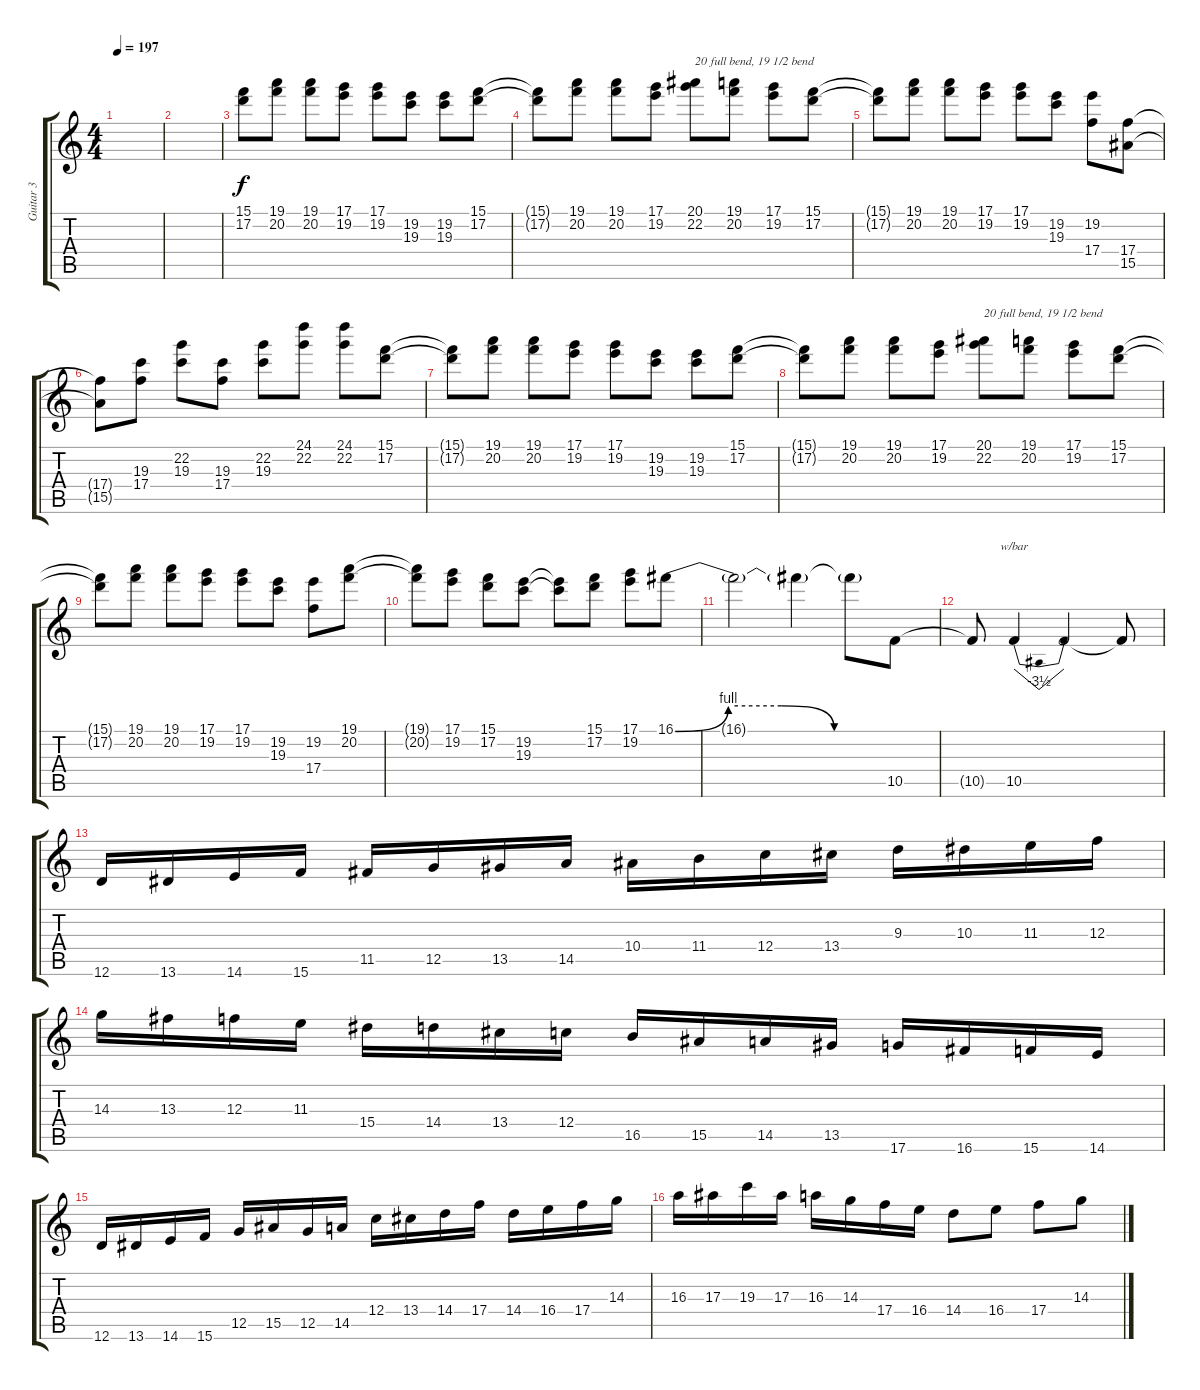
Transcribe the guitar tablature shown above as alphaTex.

\track ("Guitar 3" "Guitar 3") {instrument distortionguitar}
\staff {score tabs}
\tuning (D4 A3 F3 C3 G2 D2) {hide}
\ts (4 4)
\tempo 197
\clef g2
\ks c
|
|
(15.1 17.2).8{volume 16} (19.1 20.2).8 (19.1 20.2).8 (17.1 19.2).8 (17.1 19.2).8 (19.2 19.3).8 (19.2 19.3).8 (15.1 17.2).8 |
(15.1{t} 17.2{t}).8 (19.1 20.2).8 (19.1 20.2).8 (17.1 19.2).8 (20.1 22.2).8{txt "20 full bend, 19 1/2 bend"} (19.1 20.2).8 (17.1 19.2).8 (15.1 17.2).8 |
(15.1{t} 17.2{t}).8{volume 16} (19.1 20.2).8 (19.1 20.2).8 (17.1 19.2).8 (17.1 19.2).8 (19.2 19.3).8 (19.2 17.4).8 (17.4 15.5).8 |
(17.4{t} 15.5{t}).8 (19.3 17.4).8 (22.2 19.3).8 (19.3 17.4).8 (22.2 19.3).8 (24.1 22.2).8 (24.1 22.2).8 (15.1 17.2).8 |
(15.1{t} 17.2{t}).8{volume 16} (19.1 20.2).8 (19.1 20.2).8 (17.1 19.2).8 (17.1 19.2).8 (19.2 19.3).8 (19.2 19.3).8 (15.1 17.2).8 |
(15.1{t} 17.2{t}).8 (19.1 20.2).8 (19.1 20.2).8 (17.1 19.2).8 (20.1 22.2).8{txt "20 full bend, 19 1/2 bend"} (19.1 20.2).8 (17.1 19.2).8 (15.1 17.2).8 |
(15.1{t} 17.2{t}).8{volume 16} (19.1 20.2).8 (19.1 20.2).8 (17.1 19.2).8 (17.1 19.2).8 (19.2 19.3).8 (19.2 17.4).8 (19.1 20.2).8 |
(19.1{t} 20.2{t}).8 (17.1 19.2).8 (15.1 17.2).8 (19.2 19.3).8 (19.2{t} 19.3{t}).8 (15.1 17.2).8 (17.1 19.2).8 16.1{be (custom 0 0 15 4 30 4 45 0 60 0)}.8 |
16.1{t}.2{volume 16} 16.1{t}.4 16.1{t}.8 10.5.8 |
10.5{t}.8 10.5.4{tbe (dip default 0 0 30 -14 60 0)} 10.5{t}.2 10.5{t}.8 |
12.6.16 13.6.16 14.6.16 15.6.16 11.5.16 12.5.16 13.5.16 14.5.16 10.4.16 11.4.16 12.4.16 13.4.16 9.3.16 10.3.16 11.3.16 12.3.16 |
14.3.16 13.3.16 12.3.16 11.3.16 15.4.16 14.4.16 13.4.16 12.4.16 16.5.16 15.5.16 14.5.16 13.5.16 17.6.16 16.6.16 15.6.16 14.6.16 |
12.6.16 13.6.16 14.6.16 15.6.16 12.5.16 15.5.16 12.5.16 14.5.16 12.4.16 13.4.16 14.4.16 17.4.16 14.4.16 16.4.16 17.4.16 14.3.16 |
16.3.16 17.3.16 19.3.16 17.3.16 16.3.16 14.3.16 17.4.16 16.4.16 14.4.8 16.4.8 17.4.8 14.3.8
